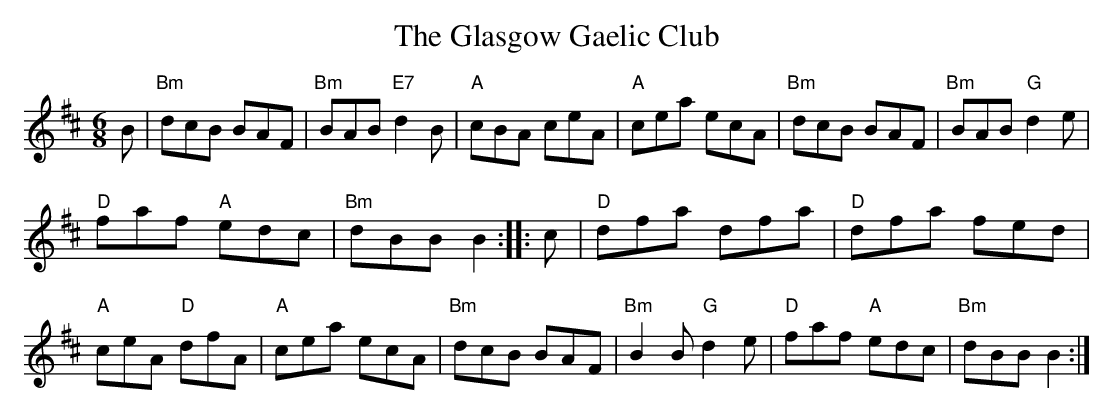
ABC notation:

X:1
T:The Glasgow Gaelic Club
M:6/8
K:Bm
B |\
"Bm"dcB    BAF | "Bm"BAB "E7"d2B |\
 "A"cBA    ceA |  "A"cea     ecA |\
"Bm"dcB    BAF | "Bm"BAB  "G"d2e |
 "D"faf "A"edc | "Bm"dBB     B2 ::\
c |\
 "D"dfa    dfa |  "D"dfa     fed |
 "A"ceA "D"dfA |  "A"cea     ecA |\
"Bm"dcB    BAF | "Bm"B2B  "G"d2e |\
 "D"faf "A"edc | "Bm"dBB     B2 :|
